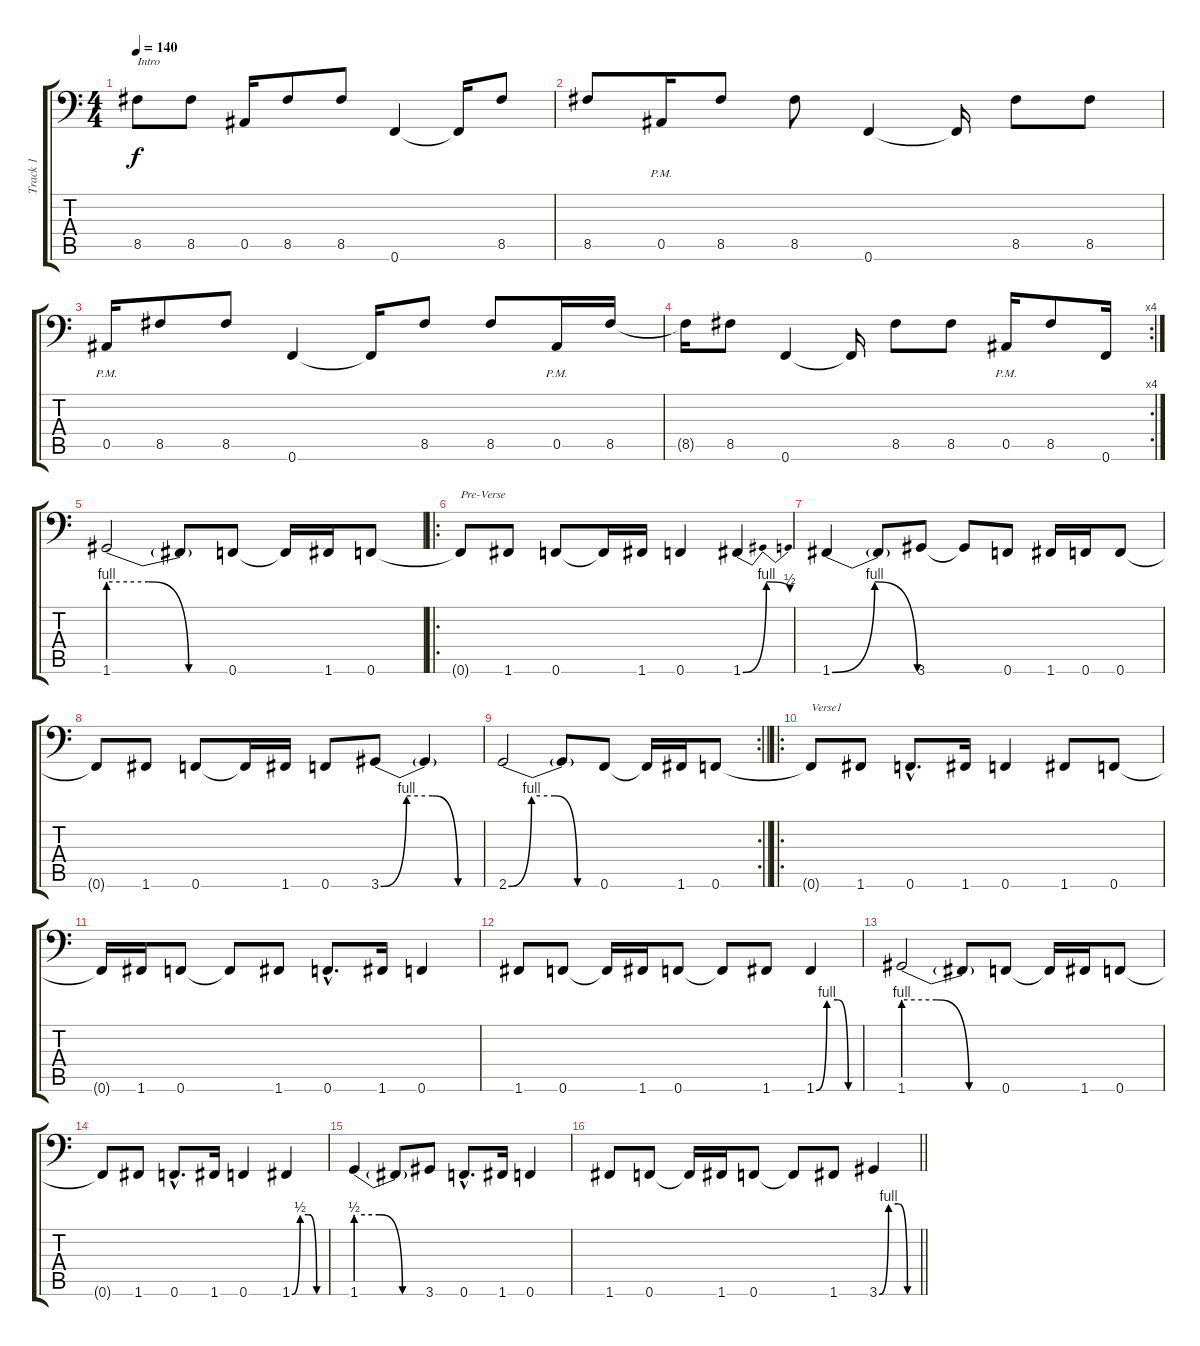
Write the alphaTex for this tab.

\track ("Track 1" "Track 1") {instrument acousticguitarnylon}
\staff {score tabs}
\tuning (F3 C3 Ab2 Eb2 Bb1 F1) {hide}
\ts (4 4)
\tempo 140
\clef f4
\ks c
8.5.8{txt "Intro" dy f instrument acousticguitarnylon} 8.5.8 0.5.16 8.5.8 8.5.8 0.6.4 0.6{t}.16 8.5.8 |
8.5.8 0.5{pm}.16 8.5.8 8.5.8 0.6.4 0.6{t}.16 8.5.8 8.5.8 |
0.5{pm}.16 8.5.8 8.5.8 0.6.4 0.6{t}.16 8.5.8 8.5.8 0.5{pm}.16 8.5.16 |
\rc 4
8.5{t}.16 8.5.8 0.6.4 0.6{t}.16 8.5.8 8.5.8 0.5{pm}.16 8.5.8 0.6.16 |
1.6{be (custom 0 4 20 4 40 0 60 0)}.2 1.6{t}.8 0.6.8 0.6{t}.16 1.6.16 0.6.8 |
\ro
0.6{t}.8{txt "Pre-Verse"} 1.6.8 0.6.8 0.6{t}.16 1.6.16 0.6.4 1.6{be (bendrelease 0 0 30 4 30 4 60 2)}.4 |
1.6{be (bendrelease 0 0 30 4 45 4 60 0)}.4 1.6{t}.8 3.6.8 3.6{t}.8 0.6.8 1.6.16 0.6.16 0.6.8 |
0.6{t}.8 1.6.8 0.6.8 0.6{t}.16 1.6.16 0.6.8 3.6{be (custom 0 0 15 4 30 4 45 0 60 0)}.8 3.6{t}.4 |
\rc 2
\barLineRight lightlight
2.6{be (custom 0 0 15 4 30 4 45 0 60 0)}.2 2.6{t}.8 0.6.8 0.6{t}.16 1.6.16 0.6.8 |
\ro
0.6{t}.8{txt "Verse1"} 1.6.8 0.6{hac}.8{d} 1.6.16 0.6.4 1.6.8 0.6.8 |
0.6{t}.16 1.6.16 0.6.8 0.6{t}.8 1.6.8 0.6{hac}.8{d} 1.6.16 0.6.4 |
1.6.8 0.6.8 0.6{t}.16 1.6.16 0.6.8 0.6{t}.8 1.6.8 1.6{be (custom 0 0 15 4 30 4 45 0 60 0)}.4 |
1.6{be (custom 0 4 20 4 40 0 60 0)}.2 1.6{t}.8 0.6.8 0.6{t}.16 1.6.16 0.6.8 |
0.6{t}.8 1.6.8 0.6{hac}.8{d} 1.6.16 0.6.4 1.6{be (custom 0 0 15 2 30 2 45 0 60 0)}.4 |
1.6{be (custom 0 2 20 2 40 0 60 0)}.4 1.6{t}.8 3.6.8 0.6{hac}.8{d} 1.6.16 0.6.4 |
\barLineRight lightlight
1.6.8 0.6.8 0.6{t}.16 1.6.16 0.6.8 0.6{t}.8 1.6.8 3.6{be (custom 0 0 15 4 30 4 45 0 60 0)}.4
